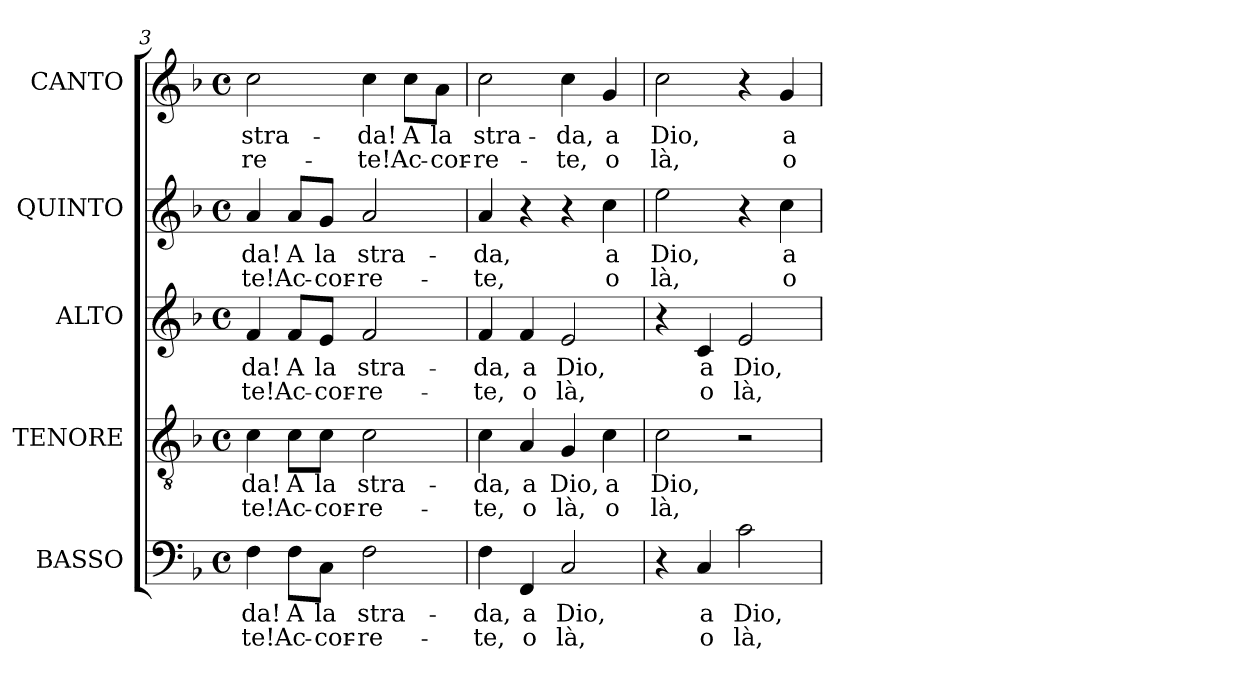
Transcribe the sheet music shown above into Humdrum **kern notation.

**kern	**text	**text	**kern	**text	**text	**kern	**text	**text	**kern	**text	**text	**kern	**text	**text
*part5	*part5	*part5	*part4	*part4	*part4	*part3	*part3	*part3	*part2	*part2	*part2	*part1	*part1	*part1
*staff5	*staff5	*staff5	*staff4	*staff4	*staff4	*staff3	*staff3	*staff3	*staff2	*staff2	*staff2	*staff1	*staff1	*staff1
*I"BASSO	*	*	*I"TENORE	*	*	*I"ALTO	*	*	*I"QUINTO	*	*	*I"CANTO	*	*
*I'B	*	*	*I'T	*	*	*I'A	*	*	*	*	*	*	*	*
*clefF4	*	*	*clefGv2	*	*	*clefG2	*	*	*clefG2	*	*	*clefG2	*	*
*	*	*	*ITrd7c12	*	*	*	*	*	*	*	*	*	*	*
*k[b-]	*	*	*k[b-]	*	*	*k[b-]	*	*	*k[b-]	*	*	*k[b-]	*	*
*F:	*	*	*F:	*	*	*F:	*	*	*F:	*	*	*F:	*	*
*M4/4	*	*	*M4/4	*	*	*M4/4	*	*	*M4/4	*	*	*M4/4	*	*
*met(c)	*	*	*met(c)	*	*	*met(c)	*	*	*met(c)	*	*	*met(c)	*	*
=3	=3	=3	=3	=3	=3	=3	=3	=3	=3	=3	=3	=3	=3	=3
!	!LO:LY:b:color=#000000	!LO:LY:b:color=#000000	!	!	!	!	!	!	!	!	!	!	!	!
!	!	!	!	!LO:LY:b:color=#000000	!LO:LY:b:color=#000000	!	!	!	!	!	!	!	!	!
!	!	!	!	!	!	!	!LO:LY:b:color=#000000	!LO:LY:b:color=#000000	!	!	!	!	!	!
!	!	!	!	!	!	!	!	!	!	!LO:LY:b:color=#000000	!LO:LY:b:color=#000000	!	!	!
!	!	!	!	!	!	!	!	!	!	!	!	!	!LO:LY:b:color=#000000	!LO:LY:b:color=#000000
4Fi\	-da!	-te!	4Ci\	-da!	-te!	4fi/	-da!	-te!	4ai/	-da!	-te!	2cci\	stra-	-re-
!	!LO:LY:b:color=#000000	!LO:LY:b:color=#000000	!	!	!	!	!	!	!	!	!	!	!	!
!	!	!	!	!LO:LY:b:color=#000000	!LO:LY:b:color=#000000	!	!	!	!	!	!	!	!	!
!	!	!	!	!	!	!	!LO:LY:b:color=#000000	!LO:LY:b:color=#000000	!	!	!	!	!	!
!	!	!	!	!	!	!	!	!	!	!LO:LY:b:color=#000000	!LO:LY:b:color=#000000	!	!	!
8Fi\L	A	Ac-	8Ci\L	A	Ac-	8fi/L	A	Ac-	8ai/L	A	Ac-	.	.	.
!	!LO:LY:b:color=#000000	!LO:LY:b:color=#000000	!	!	!	!	!	!	!	!	!	!	!	!
!	!	!	!	!LO:LY:b:color=#000000	!LO:LY:b:color=#000000	!	!	!	!	!	!	!	!	!
!	!	!	!	!	!	!	!LO:LY:b:color=#000000	!LO:LY:b:color=#000000	!	!	!	!	!	!
!	!	!	!	!	!	!	!	!	!	!LO:LY:b:color=#000000	!LO:LY:b:color=#000000	!	!	!
8Ci\J	la	-cor-	8Ci\J	la	-cor-	8ei/J	la	-cor-	8gi/J	la	-cor-	.	.	.
!	!LO:LY:b:color=#000000	!LO:LY:b:color=#000000	!	!	!	!	!	!	!	!	!	!	!	!
!	!	!	!	!LO:LY:b:color=#000000	!LO:LY:b:color=#000000	!	!	!	!	!	!	!	!	!
!	!	!	!	!	!	!	!LO:LY:b:color=#000000	!LO:LY:b:color=#000000	!	!	!	!	!	!
!	!	!	!	!	!	!	!	!	!	!LO:LY:b:color=#000000	!LO:LY:b:color=#000000	!	!	!
!	!	!	!	!	!	!	!	!	!	!	!	!	!LO:LY:b:color=#000000	!LO:LY:b:color=#000000
2Fi\	stra-	-re-	2Ci\	stra-	-re-	2fi/	stra-	-re-	2ai/	stra-	-re-	4cci\	-da!	-te!
!	!	!	!	!	!	!	!	!	!	!	!	!	!LO:LY:b:color=#000000	!LO:LY:b:color=#000000
.	.	.	.	.	.	.	.	.	.	.	.	8cci\L	A	Ac-
!	!	!	!	!	!	!	!	!	!	!	!	!	!LO:LY:b:color=#000000	!LO:LY:b:color=#000000
.	.	.	.	.	.	.	.	.	.	.	.	8ai\J	la	-cor-
=4	=4	=4	=4	=4	=4	=4	=4	=4	=4	=4	=4	=4	=4	=4
!	!LO:LY:b:color=#000000	!LO:LY:b:color=#000000	!	!	!	!	!	!	!	!	!	!	!	!
!	!	!	!	!LO:LY:b:color=#000000	!LO:LY:b:color=#000000	!	!	!	!	!	!	!	!	!
!	!	!	!	!	!	!	!LO:LY:b:color=#000000	!LO:LY:b:color=#000000	!	!	!	!	!	!
!	!	!	!	!	!	!	!	!	!	!LO:LY:b:color=#000000	!LO:LY:b:color=#000000	!	!	!
!	!	!	!	!	!	!	!	!	!	!	!	!	!LO:LY:b:color=#000000	!LO:LY:b:color=#000000
4Fi\	-da,	-te,	4Ci\	-da,	-te,	4fi/	-da,	-te,	4ai/	-da,	-te,	2cci\	stra-	-re-
!	!LO:LY:b:color=#000000	!LO:LY:b:color=#000000	!	!	!	!	!	!	!	!	!	!	!	!
!	!	!	!	!LO:LY:b:color=#000000	!LO:LY:b:color=#000000	!	!	!	!	!	!	!	!	!
!	!	!	!	!	!	!	!LO:LY:b:color=#000000	!LO:LY:b:color=#000000	!	!	!	!	!	!
4FFi/	a	o	4AAi/	a	o	4fi/	a	o	4r	.	.	.	.	.
!	!LO:LY:b:color=#000000	!LO:LY:b:color=#000000	!	!	!	!	!	!	!	!	!	!	!	!
!	!	!	!	!LO:LY:b:color=#000000	!LO:LY:b:color=#000000	!	!	!	!	!	!	!	!	!
!	!	!	!	!	!	!	!LO:LY:b:color=#000000	!LO:LY:b:color=#000000	!	!	!	!	!	!
!	!	!	!	!	!	!	!	!	!	!	!	!	!LO:LY:b:color=#000000	!LO:LY:b:color=#000000
2Ci/	Dio,	là,	4GGi/	Dio,	là,	2ei/	Dio,	là,	4r	.	.	4cci\	-da,	-te,
!	!	!	!	!LO:LY:b:color=#000000	!LO:LY:b:color=#000000	!	!	!	!	!	!	!	!	!
!	!	!	!	!	!	!	!	!	!	!LO:LY:b:color=#000000	!LO:LY:b:color=#000000	!	!	!
!	!	!	!	!	!	!	!	!	!	!	!	!	!LO:LY:b:color=#000000	!LO:LY:b:color=#000000
.	.	.	4Ci\	a	o	.	.	.	4cci\	a	o	4gi/	a	o
=5	=5	=5	=5	=5	=5	=5	=5	=5	=5	=5	=5	=5	=5	=5
!	!	!	!	!LO:LY:b:color=#000000	!LO:LY:b:color=#000000	!	!	!	!	!	!	!	!	!
!	!	!	!	!	!	!	!	!	!	!LO:LY:b:color=#000000	!LO:LY:b:color=#000000	!	!	!
!	!	!	!	!	!	!	!	!	!	!	!	!	!LO:LY:b:color=#000000	!LO:LY:b:color=#000000
4r	.	.	2Ci\	Dio,	là,	4r	.	.	2eei\	Dio,	là,	2cci\	Dio,	là,
!	!LO:LY:b:color=#000000	!LO:LY:b:color=#000000	!	!	!	!	!	!	!	!	!	!	!	!
!	!	!	!	!	!	!	!LO:LY:b:color=#000000	!LO:LY:b:color=#000000	!	!	!	!	!	!
4Ci/	a	o	.	.	.	4ci/	a	o	.	.	.	.	.	.
!	!LO:LY:b:color=#000000	!LO:LY:b:color=#000000	!	!	!	!	!	!	!	!	!	!	!	!
!	!	!	!	!	!	!	!LO:LY:b:color=#000000	!LO:LY:b:color=#000000	!	!	!	!	!	!
2ci\	Dio,	là,	2r	.	.	2ei/	Dio,	là,	4r	.	.	4r	.	.
!	!	!	!	!	!	!	!	!	!	!LO:LY:b:color=#000000	!LO:LY:b:color=#000000	!	!	!
!	!	!	!	!	!	!	!	!	!	!	!	!	!LO:LY:b:color=#000000	!LO:LY:b:color=#000000
.	.	.	.	.	.	.	.	.	4cci\	a	o	4gi/	a	o
=	=	=	=	=	=	=	=	=	=	=	=	=	=	=
*-	*-	*-	*-	*-	*-	*-	*-	*-	*-	*-	*-	*-	*-	*-
